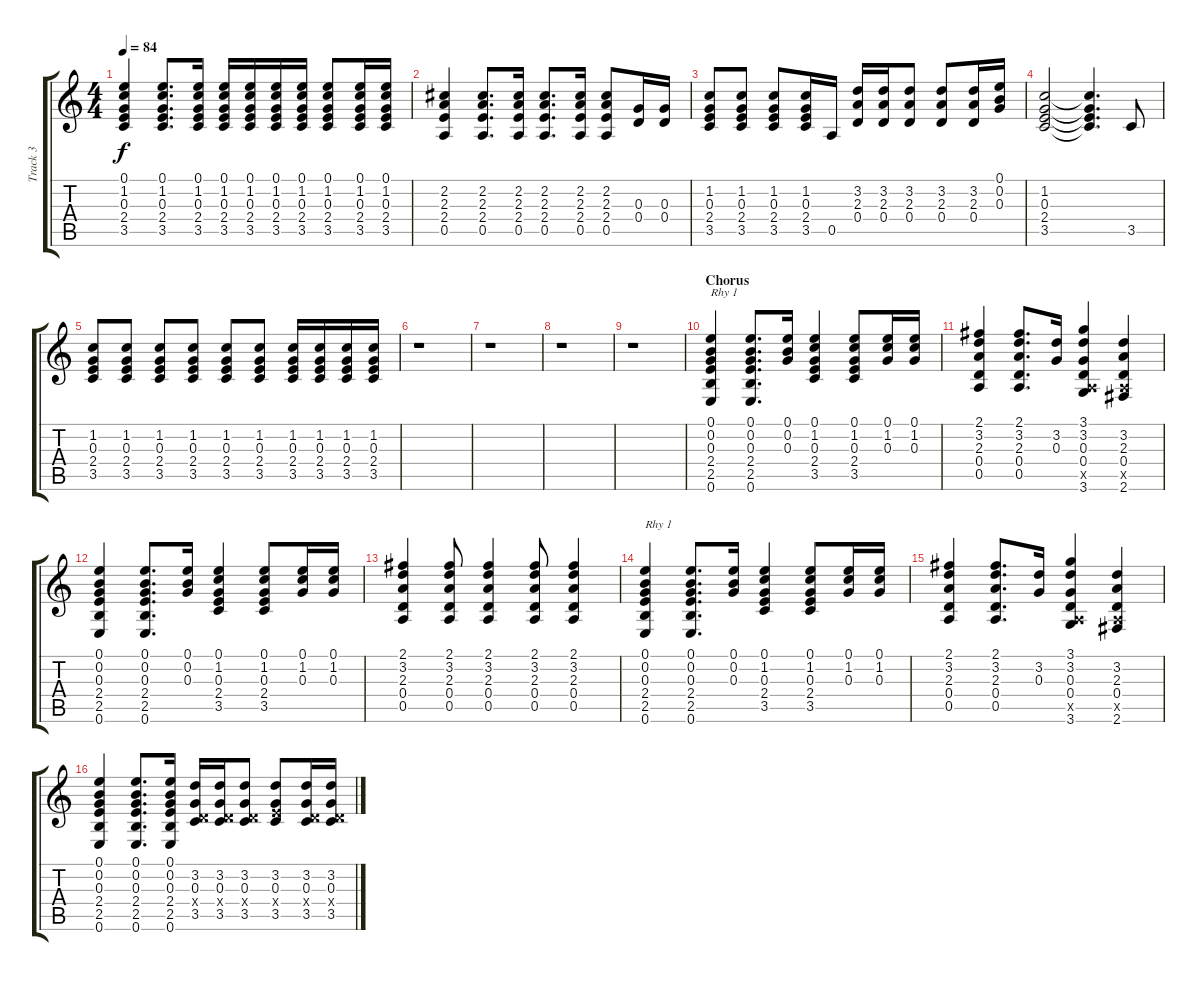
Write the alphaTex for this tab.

\track ("Track 3" "Track 3") {instrument overdrivenguitar}
\staff {score tabs}
\tuning (E4 B3 G3 D3 A2 E2) {hide}
\ts (4 4)
\tempo 84
\clef g2
\ks c
(0.1 1.2 0.3 2.4 3.5).4{dy f} (0.1 1.2 0.3 2.4 3.5).8{d} (0.1 1.2 0.3 2.4 3.5).16 (0.1 1.2 0.3 2.4 3.5).16 (0.1 1.2 0.3 2.4 3.5).16 (0.1 1.2 0.3 2.4 3.5).16 (0.1 1.2 0.3 2.4 3.5).16 (0.1 1.2 0.3 2.4 3.5).8 (0.1 1.2 0.3 2.4 3.5).16 (0.1 1.2 0.3 2.4 3.5).16 |
(2.2 2.3 2.4 0.5).4 (2.2 2.3 2.4 0.5).8{d} (2.2 2.3 2.4 0.5).16 (2.2 2.3 2.4 0.5).8{d} (2.2 2.3 2.4 0.5).16 (2.2 2.3 2.4 0.5).8 (0.3 0.4).16 (0.3 0.4).16 |
(1.2 0.3 2.4 3.5).8 (1.2 0.3 2.4 3.5).8 (1.2 0.3 2.4 3.5).8 (1.2 0.3 2.4 3.5).16 0.5.16 (3.2 2.3 0.4).16 (3.2 2.3 0.4).16 (3.2 2.3 0.4).8 (3.2 2.3 0.4).8 (3.2 2.3 0.4).16 (0.1 0.2 0.3).16 |
(1.2 0.3 2.4 3.5).2 (1.2{t} 0.3{t} 2.4{t} 3.5{t}).4{d} 3.5.8 |
(1.2 0.3 2.4 3.5).8 (1.2 0.3 2.4 3.5).8 (1.2 0.3 2.4 3.5).8 (1.2 0.3 2.4 3.5).8 (1.2 0.3 2.4 3.5).8 (1.2 0.3 2.4 3.5).8 (1.2 0.3 2.4 3.5).16 (1.2 0.3 2.4 3.5).16 (1.2 0.3 2.4 3.5).16 (1.2 0.3 2.4 3.5).16 |
r.1 |
r.1 |
r.1 |
r.1 |
\section ("" "Chorus")
(0.1 0.2 0.3 2.4 2.5 0.6).4{txt "Rhy 1"} (0.1 0.2 0.3 2.4 2.5 0.6).8{d} (0.1 0.2 0.3).16 (0.1 1.2 0.3 2.4 3.5).4 (0.1 1.2 0.3 2.4 3.5).8 (0.1 1.2 0.3).16 (0.1 1.2 0.3).16 |
(2.1 3.2 2.3 0.4 0.5).4 (2.1 3.2 2.3 0.4 0.5).8{d} (3.2 0.3).16 (3.1 3.2 0.3 0.4 0.5{x} 3.6).4 (3.2 2.3 0.4 0.5{x} 2.6).4 |
(0.1 0.2 0.3 2.4 2.5 0.6).4 (0.1 0.2 0.3 2.4 2.5 0.6).8{d} (0.1 0.2 0.3).16 (0.1 1.2 0.3 2.4 3.5).4 (0.1 1.2 0.3 2.4 3.5).8 (0.1 1.2 0.3).16 (0.1 1.2 0.3).16 |
(2.1 3.2 2.3 0.4 0.5).4 (2.1 3.2 2.3 0.4 0.5).8 (2.1 3.2 2.3 0.4 0.5).4 (2.1 3.2 2.3 0.4 0.5).8 (2.1 3.2 2.3 0.4 0.5).4 |
(0.1 0.2 0.3 2.4 2.5 0.6).4{txt "Rhy 1"} (0.1 0.2 0.3 2.4 2.5 0.6).8{d} (0.1 0.2 0.3).16 (0.1 1.2 0.3 2.4 3.5).4 (0.1 1.2 0.3 2.4 3.5).8 (0.1 1.2 0.3).16 (0.1 1.2 0.3).16 |
(2.1 3.2 2.3 0.4 0.5).4 (2.1 3.2 2.3 0.4 0.5).8{d} (3.2 0.3).16 (3.1 3.2 0.3 0.4 0.5{x} 3.6).4 (3.2 2.3 0.4 0.5{x} 2.6).4 |
(0.1 0.2 0.3 2.4 2.5 0.6).4 (0.1 0.2 0.3 2.4 2.5 0.6).8{d} (0.1 0.2 0.3 2.4 2.5 0.6).16 (3.2 0.3 0.4{x} 3.5).16 (3.2 0.3 0.4{x} 3.5).16 (3.2 0.3 0.4{x} 3.5).8 (3.2 0.3 2.4{x} 3.5).8 (3.2 0.3 0.4{x} 3.5).16 (3.2 0.3 0.4{x} 3.5).16
